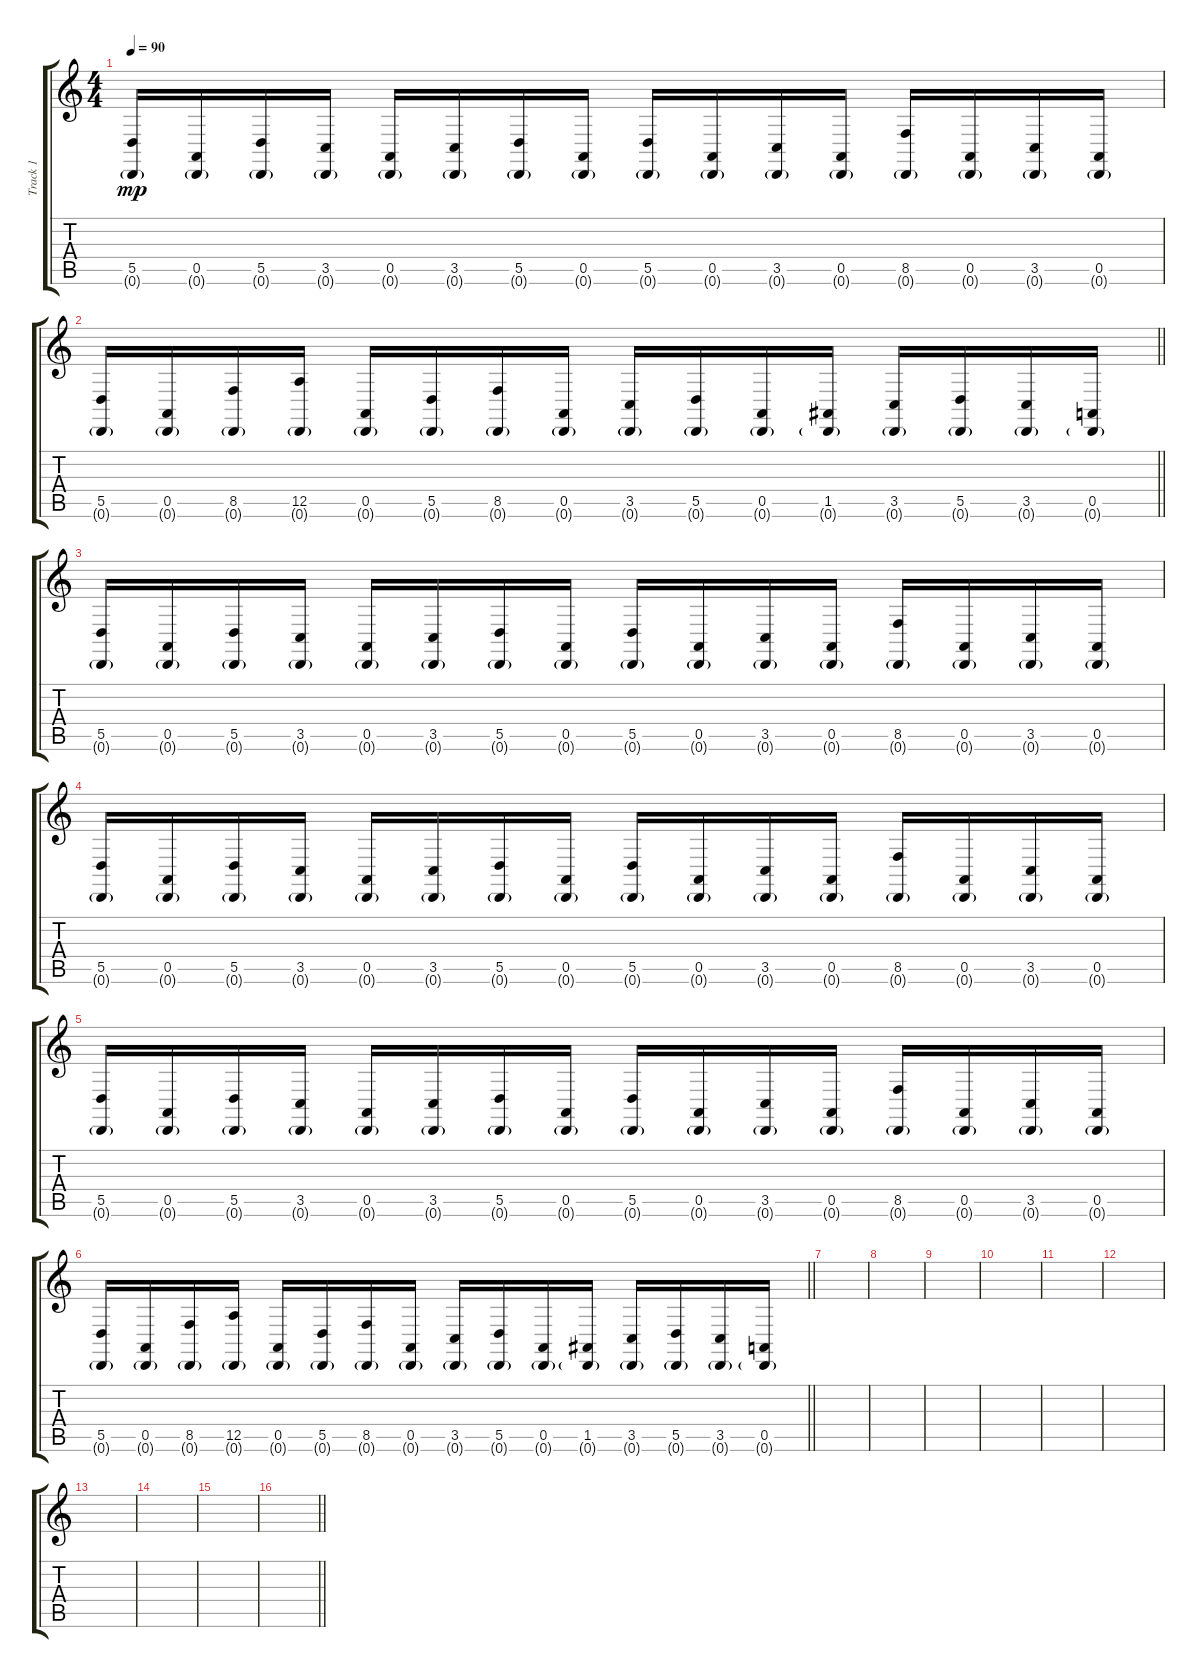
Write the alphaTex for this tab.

\track ("Track 1" "Track 1") {instrument lead1square}
\staff {score tabs}
\tuning (E4 B3 G3 D3 A2 D2) {hide}
\ts (4 4)
\tempo 90
\clef g2
\ks c
(5.5 0.6{g}).16{dy mp} (0.5 0.6{g}).16 (5.5 0.6{g}).16 (3.5 0.6{g}).16 (0.5 0.6{g}).16 (3.5 0.6{g}).16 (5.5 0.6{g}).16 (0.5 0.6{g}).16 (5.5 0.6{g}).16 (0.5 0.6{g}).16 (3.5 0.6{g}).16 (0.5 0.6{g}).16 (8.5 0.6{g}).16 (0.5 0.6{g}).16 (3.5 0.6{g}).16 (0.5 0.6{g}).16 |
\barLineRight lightlight
(5.5 0.6{g}).16 (0.5 0.6{g}).16 (8.5 0.6{g}).16 (12.5 0.6{g}).16 (0.5 0.6{g}).16 (5.5 0.6{g}).16 (8.5 0.6{g}).16 (0.5 0.6{g}).16 (3.5 0.6{g}).16 (5.5 0.6{g}).16 (0.5 0.6{g}).16 (1.5 0.6{g}).16 (3.5 0.6{g}).16 (5.5 0.6{g}).16 (3.5 0.6{g}).16 (0.5 0.6{g}).16 |
(5.5 0.6{g}).16 (0.5 0.6{g}).16 (5.5 0.6{g}).16 (3.5 0.6{g}).16 (0.5 0.6{g}).16 (3.5 0.6{g}).16 (5.5 0.6{g}).16 (0.5 0.6{g}).16 (5.5 0.6{g}).16 (0.5 0.6{g}).16 (3.5 0.6{g}).16 (0.5 0.6{g}).16 (8.5 0.6{g}).16 (0.5 0.6{g}).16 (3.5 0.6{g}).16 (0.5 0.6{g}).16 |
(5.5 0.6{g}).16 (0.5 0.6{g}).16 (5.5 0.6{g}).16 (3.5 0.6{g}).16 (0.5 0.6{g}).16 (3.5 0.6{g}).16 (5.5 0.6{g}).16 (0.5 0.6{g}).16 (5.5 0.6{g}).16 (0.5 0.6{g}).16 (3.5 0.6{g}).16 (0.5 0.6{g}).16 (8.5 0.6{g}).16 (0.5 0.6{g}).16 (3.5 0.6{g}).16 (0.5 0.6{g}).16 |
(5.5 0.6{g}).16 (0.5 0.6{g}).16 (5.5 0.6{g}).16 (3.5 0.6{g}).16 (0.5 0.6{g}).16 (3.5 0.6{g}).16 (5.5 0.6{g}).16 (0.5 0.6{g}).16 (5.5 0.6{g}).16 (0.5 0.6{g}).16 (3.5 0.6{g}).16 (0.5 0.6{g}).16 (8.5 0.6{g}).16 (0.5 0.6{g}).16 (3.5 0.6{g}).16 (0.5 0.6{g}).16 |
\barLineRight lightlight
(5.5 0.6{g}).16 (0.5 0.6{g}).16 (8.5 0.6{g}).16 (12.5 0.6{g}).16 (0.5 0.6{g}).16 (5.5 0.6{g}).16 (8.5 0.6{g}).16 (0.5 0.6{g}).16 (3.5 0.6{g}).16 (5.5 0.6{g}).16 (0.5 0.6{g}).16 (1.5 0.6{g}).16 (3.5 0.6{g}).16 (5.5 0.6{g}).16 (3.5 0.6{g}).16 (0.5 0.6{g}).16 |
\section ("" "")
|
|
|
|
|
|
|
|
|
\barLineRight lightlight
